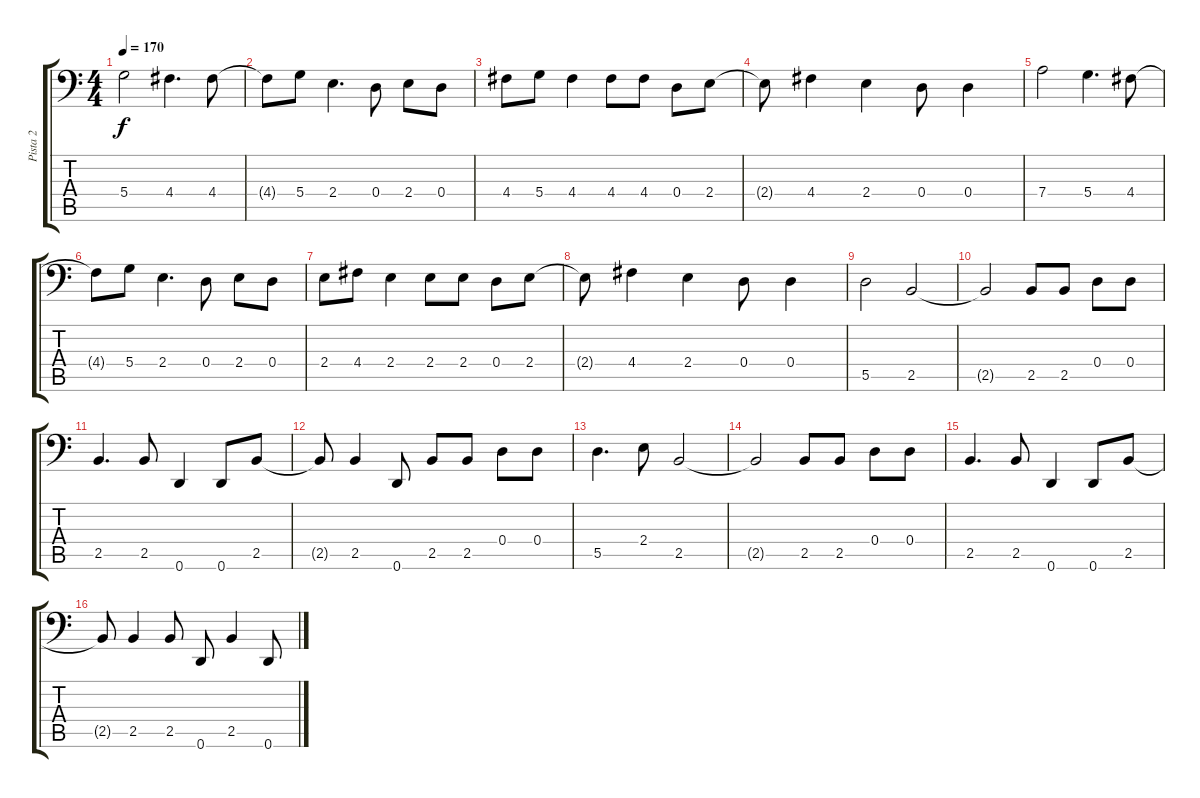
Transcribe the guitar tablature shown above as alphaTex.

\track ("Pista 2" "Pista 2") {instrument electricbassfinger}
\staff {score tabs}
\tuning (E3 B2 G2 D2 A1 D1) {hide}
\ts (4 4)
\tempo 170
\clef f4
\ks c
5.4.2{dy f} 4.4.4{d} 4.4.8 |
4.4{t}.8 5.4.8 2.4.4{d} 0.4.8 2.4.8 0.4.8 |
4.4.8 5.4.8 4.4.4 4.4.8 4.4.8 0.4.8 2.4.8 |
2.4{t}.8 4.4.4 2.4.4 0.4.8 0.4.4 |
7.4.2 5.4.4{d} 4.4.8 |
4.4{t}.8 5.4.8 2.4.4{d} 0.4.8 2.4.8 0.4.8 |
2.4.8 4.4.8 2.4.4 2.4.8 2.4.8 0.4.8 2.4.8 |
2.4{t}.8 4.4.4 2.4.4 0.4.8 0.4.4 |
5.5.2 2.5.2 |
2.5{t}.2 2.5.8 2.5.8 0.4.8 0.4.8 |
2.5.4{d} 2.5.8 0.6.4 0.6.8 2.5.8 |
2.5{t}.8 2.5.4 0.6.8 2.5.8 2.5.8 0.4.8 0.4.8 |
5.5.4{d} 2.4.8 2.5.2 |
2.5{t}.2 2.5.8 2.5.8 0.4.8 0.4.8 |
2.5.4{d} 2.5.8 0.6.4 0.6.8 2.5.8 |
2.5{t}.8 2.5.4 2.5.8 0.6.8 2.5.4 0.6.8
